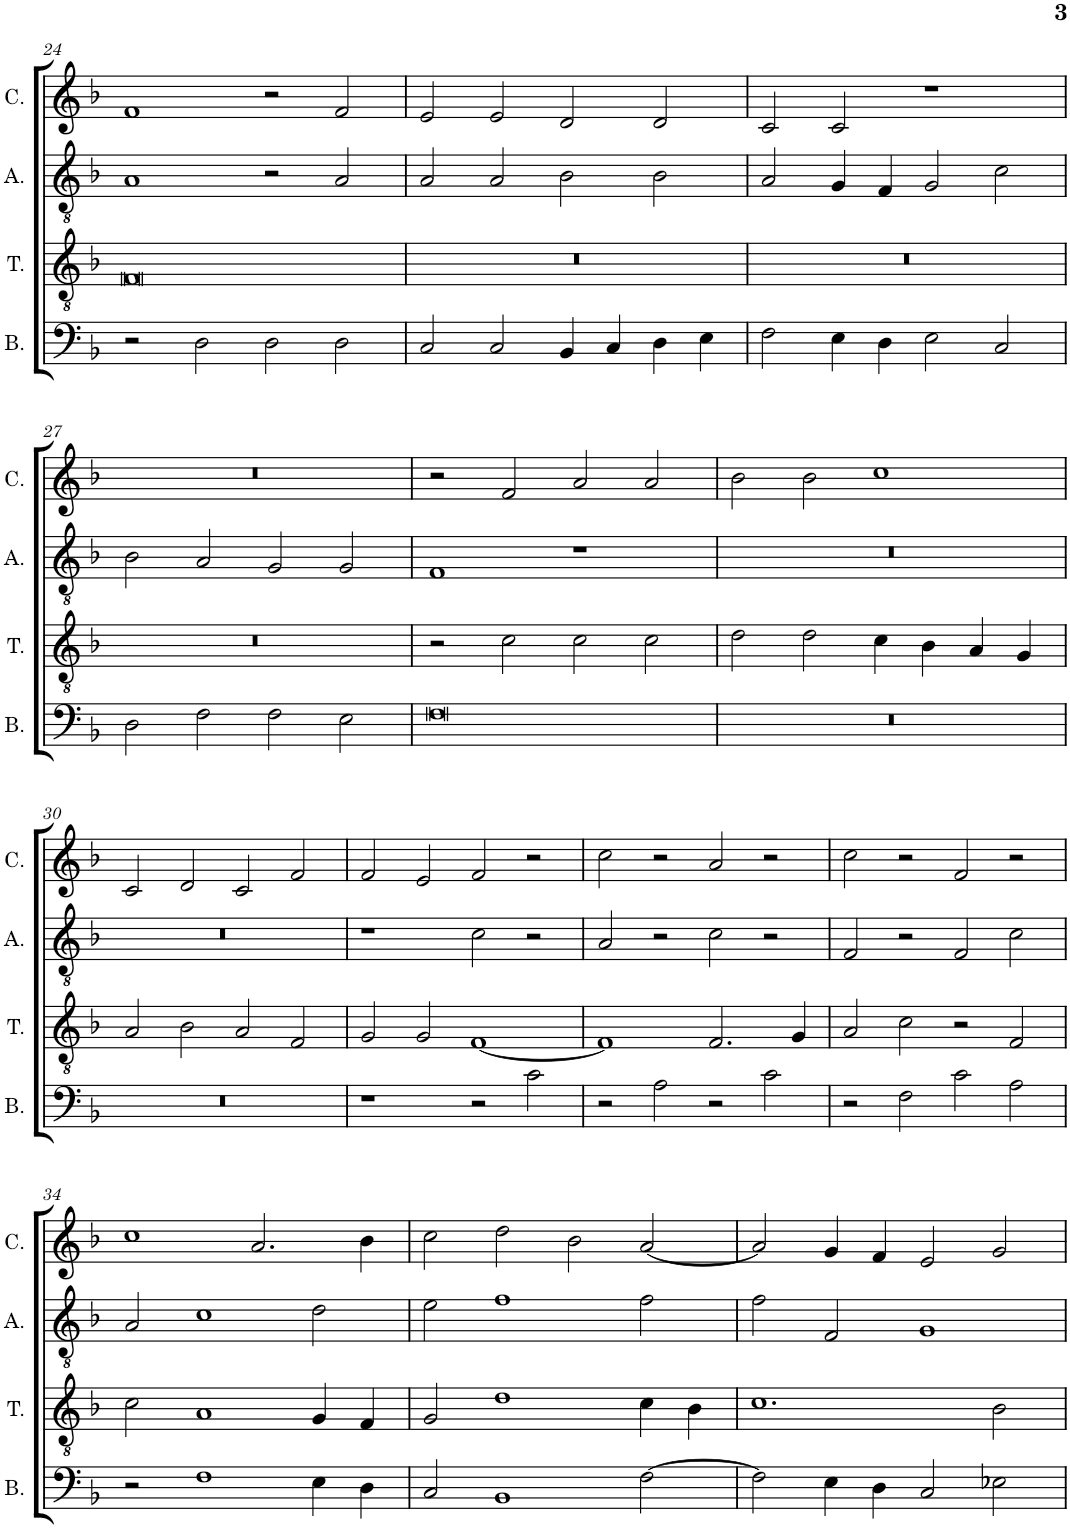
**kern	**kern	**kern	**kern
*part4	*part3	*part2	*part1
*staff4	*staff3	*staff2	*staff1
*I"Bassus	*I"Tenor	*I"Altus	*I"Cantus
*I'B.	*I'T.	*I'A.	*I'C.
!!LO:PB:g=z
*clefF4	*clefGv2	*clefGv2	*clefG2
*k[b-]	*k[b-]	*k[b-]	*k[b-]
*M2/1	*M2/1	*M2/1	*M2/1
=24	=24	=24	=24
2r	0F	1A	1f
2D\	.	.	.
2D\	.	2r	2r
2D\	.	2A/	2f/
=25	=25	=25	=25
2C/	0r	2A/	2e/
2C/	.	2A/	2e/
4BB-/	.	2B-\	2d/
4C/	.	.	.
4D\	.	2B-\	2d/
4E\	.	.	.
=26	=26	=26	=26
2F\	0r	2A/	2c/
4E\	.	4G/	2c/
4D\	.	4F/	.
2E\	.	2G/	1r
2C/	.	2c\	.
!!LO:LB:g=z
=27	=27	=27	=27
2D\	0r	2B-\	0r
2F\	.	2A/	.
2F\	.	2G/	.
2E\	.	2G/	.
=28	=28	=28	=28
0F	2r	1F	2r
.	2c\	.	2f/
.	2c\	1r	2a/
.	2c\	.	2a/
=29	=29	=29	=29
0r	2d\	0r	2b-\
.	2d\	.	2b-\
.	4c\	.	1cc
.	4B-\	.	.
.	4A/	.	.
.	4G/	.	.
!!LO:LB:g=z
=30	=30	=30	=30
0r	2A/	0r	2c/
.	2B-\	.	2d/
.	2A/	.	2c/
.	2F/	.	2f/
=31	=31	=31	=31
1r	2G/	1r	2f/
.	2G/	.	2e/
2r	[1F	2c\	2f/
2c\	.	2r	2r
=32	=32	=32	=32
2r	1F]	2A/	2cc\
2A\	.	2r	2r
2r	2.F/	2c\	2a/
2c\	.	2r	2r
.	4G/	.	.
=33	=33	=33	=33
2r	2A/	2F/	2cc\
2F\	2c\	2r	2r
2c\	2r	2F/	2f/
2A\	2F/	2c\	2r
!!LO:LB:g=z
=34	=34	=34	=34
2r	2c\	2A/	1cc
1F	1A	1c	.
.	.	.	2.a/
4E\	4G/	2d\	.
4D\	4F/	.	4b-\
=35	=35	=35	=35
2C/	2G/	2e\	2cc\
1BB-	1d	1f	2dd\
.	.	.	2b-\
[2F\	4c\	2f\	[2a/
.	4B-\	.	.
=36	=36	=36	=36
2F\]	1.c	2f\	2a/]
4E\	.	2F/	4g/
4D\	.	.	4f/
2C/	.	1G	2e/
2E-X\	2B-\	.	2g/
=	=	=	=
*-	*-	*-	*-
